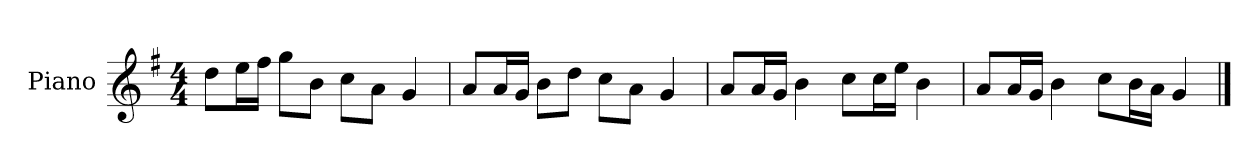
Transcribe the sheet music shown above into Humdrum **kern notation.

**kern
*part1
*staff1
*I"Piano
*I'P-no
*clefG2
*k[f#]
*M4/4
*MM90
=1
8dd\L
16ee\L
16ff#\JJ
8gg\L
8b\J
8cc\L
8a\J
4g/
=2
8a/L
16a/L
16g/JJ
8b\L
8dd\J
8cc\L
8a\J
4g/
=3
8a/L
16a/L
16g/JJ
4b\
8cc\L
16cc\L
16ee\JJ
4b\
=4
8a/L
16a/L
16g/JJ
4b\
8cc\L
16b\L
16a\JJ
4g/
==
*-
